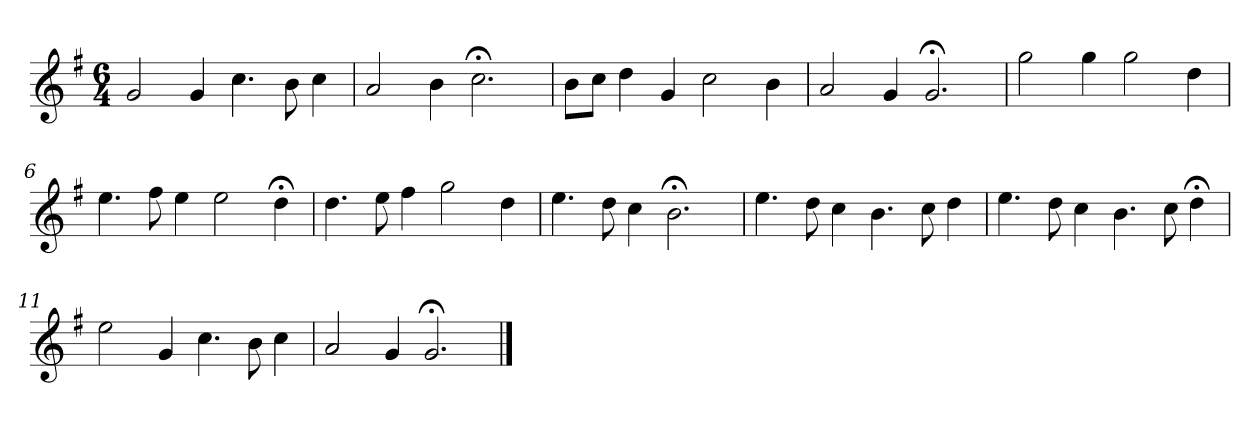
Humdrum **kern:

**kern
*part1
*staff1
*k[f#]
*G:
*M6/4
*MM120
=1
2g
4g
4.cc
8b
4cc
=2
2a
4b
2.cc;<
=3
8bL
8ccJ
4dd
4g
2cc
4b
=4
2a
4g
2.g;<
=5
2gg
4gg
2gg
4dd
=6
4.ee
8ff#
4ee
2ee
4dd;<
=7
4.dd
8ee
4ff#
2gg
4dd
=8
4.ee
8dd
4cc
2.b;<
=9
4.ee
8dd
4cc
4.b
8cc
4dd
=10
4.ee
8dd
4cc
4.b
8cc
4dd;<
=11
2ee
4g
4.cc
8b
4cc
=12
2a
4g
2.g;<
==
*-
